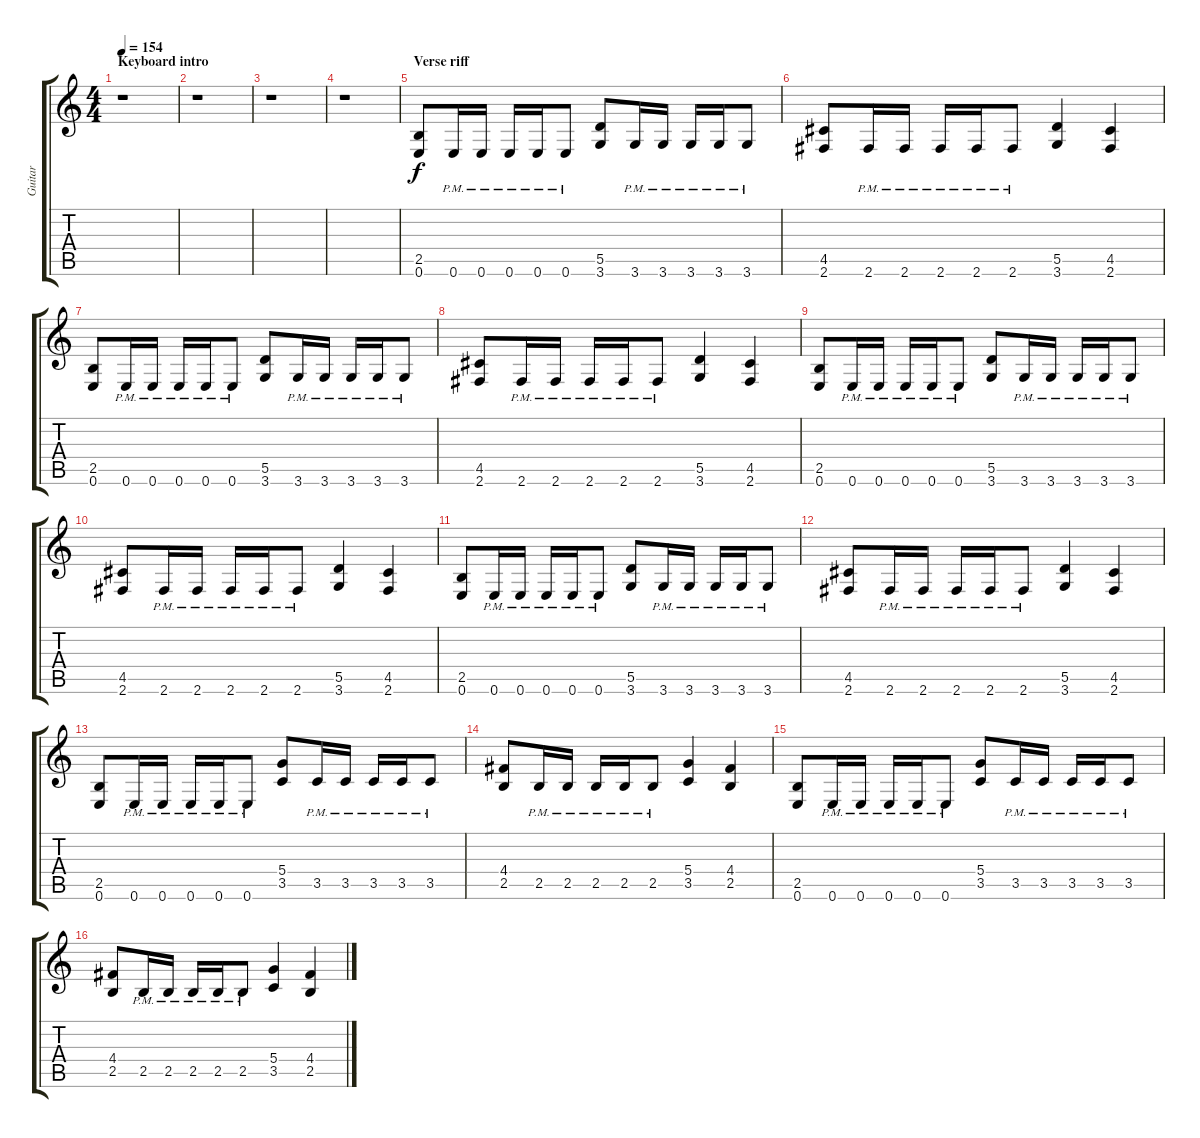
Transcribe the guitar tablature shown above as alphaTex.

\track ("Guitar" "Guitar") {instrument distortionguitar}
\staff {score tabs}
\tuning (E4 B3 G3 D3 A2 E2) {hide}
\ts (4 4)
\section ("" "Keyboard intro")
\tempo 154
\clef g2
\ks c
r.1{dy f instrument distortionguitar} |
r.1 |
r.1 |
r.1 |
\section ("" "Verse riff")
(2.5 0.6).8 0.6{pm}.16 0.6{pm}.16 0.6{pm}.16 0.6{pm}.16 0.6{pm}.8 (5.5 3.6).8 3.6{pm}.16 3.6{pm}.16 3.6{pm}.16 3.6{pm}.16 3.6{pm}.8 |
(4.5 2.6).8 2.6{pm}.16 2.6{pm}.16 2.6{pm}.16 2.6{pm}.16 2.6{pm}.8 (5.5 3.6).4 (4.5 2.6).4 |
(2.5 0.6).8 0.6{pm}.16 0.6{pm}.16 0.6{pm}.16 0.6{pm}.16 0.6{pm}.8 (5.5 3.6).8 3.6{pm}.16 3.6{pm}.16 3.6{pm}.16 3.6{pm}.16 3.6{pm}.8 |
(4.5 2.6).8 2.6{pm}.16 2.6{pm}.16 2.6{pm}.16 2.6{pm}.16 2.6{pm}.8 (5.5 3.6).4 (4.5 2.6).4 |
(2.5 0.6).8 0.6{pm}.16 0.6{pm}.16 0.6{pm}.16 0.6{pm}.16 0.6{pm}.8 (5.5 3.6).8 3.6{pm}.16 3.6{pm}.16 3.6{pm}.16 3.6{pm}.16 3.6{pm}.8 |
(4.5 2.6).8 2.6{pm}.16 2.6{pm}.16 2.6{pm}.16 2.6{pm}.16 2.6{pm}.8 (5.5 3.6).4 (4.5 2.6).4 |
(2.5 0.6).8 0.6{pm}.16 0.6{pm}.16 0.6{pm}.16 0.6{pm}.16 0.6{pm}.8 (5.5 3.6).8 3.6{pm}.16 3.6{pm}.16 3.6{pm}.16 3.6{pm}.16 3.6{pm}.8 |
(4.5 2.6).8 2.6{pm}.16 2.6{pm}.16 2.6{pm}.16 2.6{pm}.16 2.6{pm}.8 (5.5 3.6).4 (4.5 2.6).4 |
(2.5 0.6).8 0.6{pm}.16 0.6{pm}.16 0.6{pm}.16 0.6{pm}.16 0.6{pm}.8 (5.4 3.5).8 3.5{pm}.16 3.5{pm}.16 3.5{pm}.16 3.5{pm}.16 3.5{pm}.8 |
(4.4 2.5).8 2.5{pm}.16 2.5{pm}.16 2.5{pm}.16 2.5{pm}.16 2.5{pm}.8 (5.4 3.5).4 (4.4 2.5).4 |
(2.5 0.6).8 0.6{pm}.16 0.6{pm}.16 0.6{pm}.16 0.6{pm}.16 0.6{pm}.8 (5.4 3.5).8 3.5{pm}.16 3.5{pm}.16 3.5{pm}.16 3.5{pm}.16 3.5{pm}.8 |
(4.4 2.5).8 2.5{pm}.16 2.5{pm}.16 2.5{pm}.16 2.5{pm}.16 2.5{pm}.8 (5.4 3.5).4 (4.4 2.5).4
